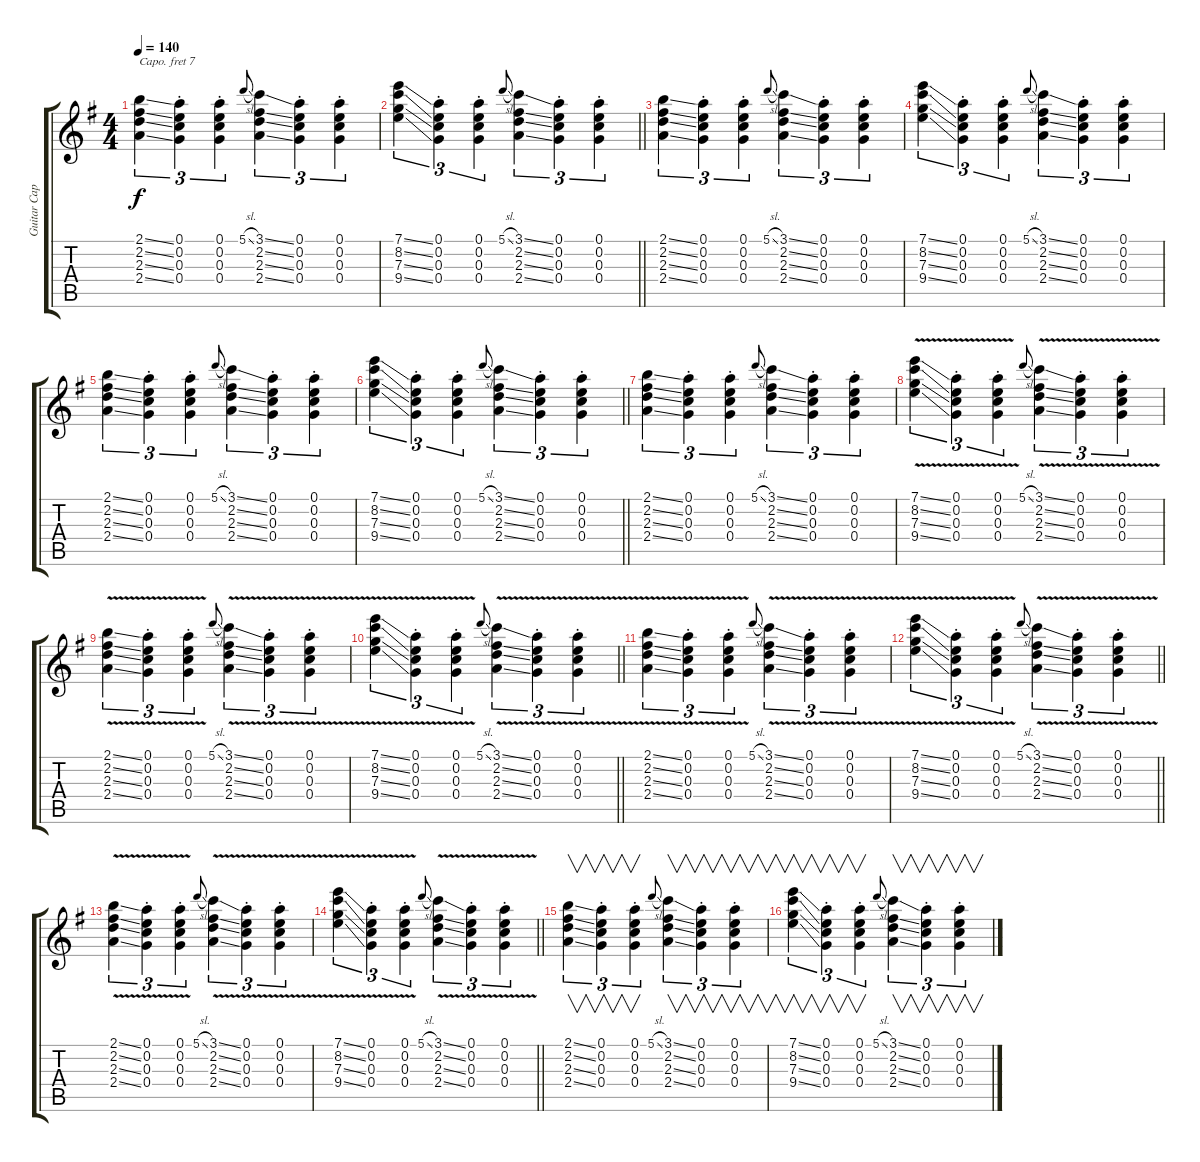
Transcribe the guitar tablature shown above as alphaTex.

\track ("Guitar Capo 7" "Guitar Cap") {instrument electricguitarjazz}
\staff {score tabs}
\capo 7
\tuning (D4 A3 F3 C3 G2 D2) {hide}
\ts (4 4)
\tempo 140
\clef g2
\ks g
(2.1{ss} 2.2{ss} 2.3{ss} 2.4{ss}).4{tu (3 2) dy f} (0.1{st} 0.2{st} 0.3{st} 0.4{st}).4{tu (3 2)} (0.1{st} 0.2{st} 0.3{st} 0.4{st}).4{tu (3 2)} 5.1{sl}.8{gr onbeat} (3.1{ss} 2.2{ss} 2.3{ss} 2.4{ss}).4{tu (3 2)} (0.1{st} 0.2{st} 0.3{st} 0.4{st}).4{tu (3 2)} (0.1{st} 0.2{st} 0.3{st} 0.4{st}).4{tu (3 2)} |
\barLineRight lightlight
(7.1{ss} 8.2{ss} 7.3{ss} 9.4{ss}).4{tu (3 2)} (0.1{st} 0.2{st} 0.3{st} 0.4{st}).4{tu (3 2)} (0.1{st} 0.2{st} 0.3{st} 0.4{st}).4{tu (3 2)} 5.1{sl}.8{gr onbeat} (3.1{ss} 2.2{ss} 2.3{ss} 2.4{ss}).4{tu (3 2)} (0.1{st} 0.2{st} 0.3{st} 0.4{st}).4{tu (3 2)} (0.1{st} 0.2{st} 0.3{st} 0.4{st}).4{tu (3 2)} |
(2.1{ss} 2.2{ss} 2.3{ss} 2.4{ss}).4{tu (3 2)} (0.1{st} 0.2{st} 0.3{st} 0.4{st}).4{tu (3 2)} (0.1{st} 0.2{st} 0.3{st} 0.4{st}).4{tu (3 2)} 5.1{sl}.8{gr onbeat} (3.1{ss} 2.2{ss} 2.3{ss} 2.4{ss}).4{tu (3 2)} (0.1{st} 0.2{st} 0.3{st} 0.4{st}).4{tu (3 2)} (0.1{st} 0.2{st} 0.3{st} 0.4{st}).4{tu (3 2)} |
(7.1{ss} 8.2{ss} 7.3{ss} 9.4{ss}).4{tu (3 2)} (0.1{st} 0.2{st} 0.3{st} 0.4{st}).4{tu (3 2)} (0.1{st} 0.2{st} 0.3{st} 0.4{st}).4{tu (3 2)} 5.1{sl}.8{gr onbeat} (3.1{ss} 2.2{ss} 2.3{ss} 2.4{ss}).4{tu (3 2)} (0.1{st} 0.2{st} 0.3{st} 0.4{st}).4{tu (3 2)} (0.1{st} 0.2{st} 0.3{st} 0.4{st}).4{tu (3 2)} |
(2.1{ss} 2.2{ss} 2.3{ss} 2.4{ss}).4{tu (3 2)} (0.1{st} 0.2{st} 0.3{st} 0.4{st}).4{tu (3 2)} (0.1{st} 0.2{st} 0.3{st} 0.4{st}).4{tu (3 2)} 5.1{sl}.8{gr onbeat} (3.1{ss} 2.2{ss} 2.3{ss} 2.4{ss}).4{tu (3 2)} (0.1{st} 0.2{st} 0.3{st} 0.4{st}).4{tu (3 2)} (0.1{st} 0.2{st} 0.3{st} 0.4{st}).4{tu (3 2)} |
\barLineRight lightlight
(7.1{ss} 8.2{ss} 7.3{ss} 9.4{ss}).4{tu (3 2)} (0.1{st} 0.2{st} 0.3{st} 0.4{st}).4{tu (3 2)} (0.1{st} 0.2{st} 0.3{st} 0.4{st}).4{tu (3 2)} 5.1{sl}.8{gr onbeat} (3.1{ss} 2.2{ss} 2.3{ss} 2.4{ss}).4{tu (3 2)} (0.1{st} 0.2{st} 0.3{st} 0.4{st}).4{tu (3 2)} (0.1{st} 0.2{st} 0.3{st} 0.4{st}).4{tu (3 2)} |
(2.1{ss} 2.2{ss} 2.3{ss} 2.4{ss}).4{tu (3 2)} (0.1{st} 0.2{st} 0.3{st} 0.4{st}).4{tu (3 2)} (0.1{st} 0.2{st} 0.3{st} 0.4{st}).4{tu (3 2)} 5.1{sl}.8{gr onbeat} (3.1{ss} 2.2{ss} 2.3{ss} 2.4{ss}).4{tu (3 2)} (0.1{st} 0.2{st} 0.3{st} 0.4{st}).4{tu (3 2)} (0.1{st} 0.2{st} 0.3{st} 0.4{st}).4{tu (3 2)} |
(7.1{v ss} 8.2{v ss} 7.3{v ss} 9.4{v ss}).4{tu (3 2)} (0.1{v st} 0.2{v st} 0.3{v st} 0.4{v st}).4{tu (3 2)} (0.1{v st} 0.2{v st} 0.3{v st} 0.4{v st}).4{tu (3 2)} 5.1{sl}.8{gr onbeat} (3.1{v ss} 2.2{v ss} 2.3{v ss} 2.4{v ss}).4{tu (3 2)} (0.1{v st} 0.2{v st} 0.3{v st} 0.4{v st}).4{tu (3 2)} (0.1{v st} 0.2{v st} 0.3{v st} 0.4{v st}).4{tu (3 2)} |
(2.1{v ss} 2.2{v ss} 2.3{v ss} 2.4{v ss}).4{tu (3 2)} (0.1{v st} 0.2{v st} 0.3{v st} 0.4{v st}).4{tu (3 2)} (0.1{v st} 0.2{v st} 0.3{v st} 0.4{v st}).4{tu (3 2)} 5.1{sl}.8{gr onbeat} (3.1{v ss} 2.2{v ss} 2.3{v ss} 2.4{v ss}).4{tu (3 2)} (0.1{v st} 0.2{v st} 0.3{v st} 0.4{v st}).4{tu (3 2)} (0.1{v st} 0.2{v st} 0.3{v st} 0.4{v st}).4{tu (3 2)} |
\barLineRight lightlight
(7.1{v ss} 8.2{v ss} 7.3{v ss} 9.4{v ss}).4{tu (3 2)} (0.1{v st} 0.2{v st} 0.3{v st} 0.4{v st}).4{tu (3 2)} (0.1{v st} 0.2{v st} 0.3{v st} 0.4{v st}).4{tu (3 2)} 5.1{sl}.8{gr onbeat} (3.1{v ss} 2.2{v ss} 2.3{v ss} 2.4{v ss}).4{tu (3 2)} (0.1{v st} 0.2{v st} 0.3{v st} 0.4{v st}).4{tu (3 2)} (0.1{v st} 0.2{v st} 0.3{v st} 0.4{v st}).4{tu (3 2)} |
(2.1{v ss} 2.2{v ss} 2.3{v ss} 2.4{v ss}).4{tu (3 2)} (0.1{v st} 0.2{v st} 0.3{v st} 0.4{v st}).4{tu (3 2)} (0.1{v st} 0.2{v st} 0.3{v st} 0.4{v st}).4{tu (3 2)} 5.1{sl}.8{gr onbeat} (3.1{v ss} 2.2{v ss} 2.3{v ss} 2.4{v ss}).4{tu (3 2)} (0.1{v st} 0.2{v st} 0.3{v st} 0.4{v st}).4{tu (3 2)} (0.1{v st} 0.2{v st} 0.3{v st} 0.4{v st}).4{tu (3 2)} |
\barLineRight lightlight
(7.1{v ss} 8.2{v ss} 7.3{v ss} 9.4{v ss}).4{tu (3 2)} (0.1{v st} 0.2{v st} 0.3{v st} 0.4{v st}).4{tu (3 2)} (0.1{v st} 0.2{v st} 0.3{v st} 0.4{v st}).4{tu (3 2)} 5.1{sl}.8{gr onbeat} (3.1{v ss} 2.2{v ss} 2.3{v ss} 2.4{v ss}).4{tu (3 2)} (0.1{v st} 0.2{v st} 0.3{v st} 0.4{v st}).4{tu (3 2)} (0.1{v st} 0.2{v st} 0.3{v st} 0.4{v st}).4{tu (3 2)} |
(2.1{v ss} 2.2{v ss} 2.3{v ss} 2.4{v ss}).4{tu (3 2)} (0.1{v st} 0.2{v st} 0.3{v st} 0.4{v st}).4{tu (3 2)} (0.1{v st} 0.2{v st} 0.3{v st} 0.4{v st}).4{tu (3 2)} 5.1{sl}.8{gr onbeat} (3.1{v ss} 2.2{v ss} 2.3{v ss} 2.4{v ss}).4{tu (3 2)} (0.1{v st} 0.2{v st} 0.3{v st} 0.4{v st}).4{tu (3 2)} (0.1{v st} 0.2{v st} 0.3{v st} 0.4{v st}).4{tu (3 2)} |
\barLineRight lightlight
(7.1{v ss} 8.2{v ss} 7.3{v ss} 9.4{v ss}).4{tu (3 2)} (0.1{v st} 0.2{v st} 0.3{v st} 0.4{v st}).4{tu (3 2)} (0.1{v st} 0.2{v st} 0.3{v st} 0.4{v st}).4{tu (3 2)} 5.1{sl}.8{gr onbeat} (3.1{v ss} 2.2{v ss} 2.3{v ss} 2.4{v ss}).4{tu (3 2)} (0.1{v st} 0.2{v st} 0.3{v st} 0.4{v st}).4{tu (3 2)} (0.1{v st} 0.2{v st} 0.3{v st} 0.4{v st}).4{tu (3 2)} |
(2.1{ss} 2.2{ss} 2.3{ss} 2.4{ss}).4{v tu (3 2)} (0.1{st} 0.2{st} 0.3{st} 0.4{st}).4{v tu (3 2)} (0.1{st} 0.2{st} 0.3{st} 0.4{st}).4{v tu (3 2)} 5.1{sl}.8{gr onbeat} (3.1{ss} 2.2{ss} 2.3{ss} 2.4{ss}).4{v tu (3 2)} (0.1{st} 0.2{st} 0.3{st} 0.4{st}).4{v tu (3 2)} (0.1{st} 0.2{st} 0.3{st} 0.4{st}).4{v tu (3 2)} |
(7.1{ss} 8.2{ss} 7.3{ss} 9.4{ss}).4{v tu (3 2)} (0.1{st} 0.2{st} 0.3{st} 0.4{st}).4{v tu (3 2)} (0.1{st} 0.2{st} 0.3{st} 0.4{st}).4{v tu (3 2)} 5.1{sl}.8{gr onbeat} (3.1{ss} 2.2{ss} 2.3{ss} 2.4{ss}).4{v tu (3 2)} (0.1{st} 0.2{st} 0.3{st} 0.4{st}).4{v tu (3 2)} (0.1{st} 0.2{st} 0.3{st} 0.4{st}).4{v tu (3 2)}
